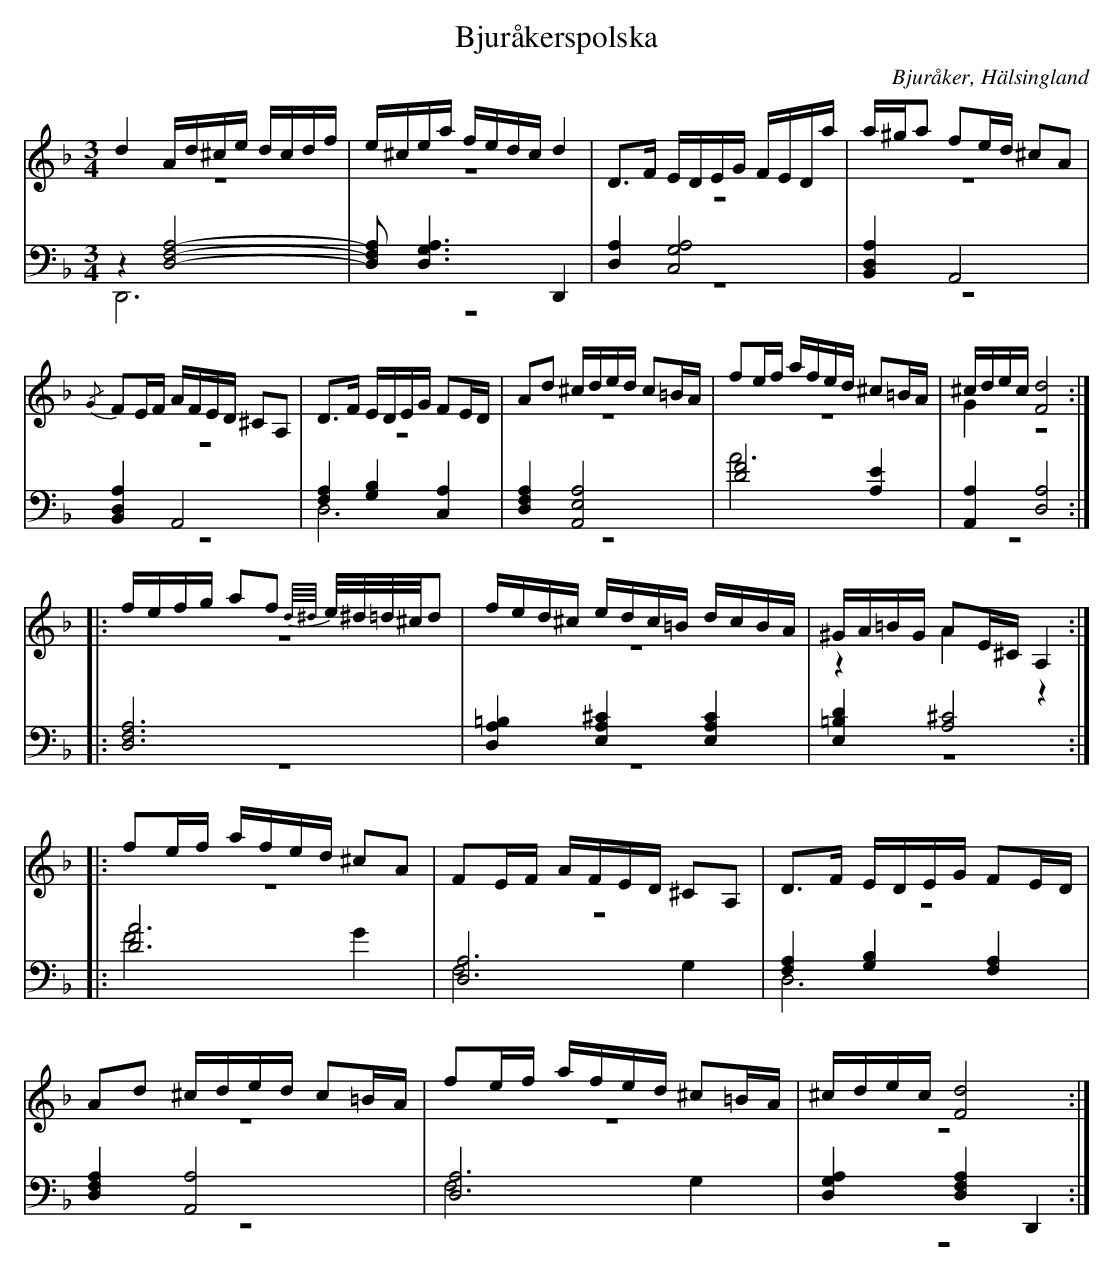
X:1
T: Bjuråkerspolska
O: Bjuråker, Hälsingland
M: 3/4
L: 1/16
K: Dm
V:1
V:2 merge
V:3
V:4 merge
V:1
d4 Ad^ce dcdf |e^cea fedc d4|D2>F2 EDEG FEDa|a^ga2 f2ed ^c2A2|
{/G}F2EF AFED ^C2A,2|D2>F2 EDEG F2ED|A2d2 ^cded c2=BA|f2ef afed ^c2=BA|^cdec [F8d8]:|
|:fefg a2f2 {d//^d//}e/^d/=d/^c/d2 |fed^c edc=B dcBA|^GA=BG A2E^C A,4:|
|:f2ef afed ^c2A2|F2EF AFED ^C2A,2|D2>F2 EDEG F2ED|
A2d2 ^cded c2=BA|f2ef afed ^c2=BA|^cdec [F8d8]:|
V:2
z12|z12|z12|z12|
z12|z12|z12|z12|G4 z8:|
|:z12|z12|z4 A4 z4:|
|:z12|z12|z12|
z12|z12|z12:|
V:3 clef=bass
z4 [D,8F,8 A,8]-|[D,2F,2 A,2] [D,6G,6A,6] D,,4|[D,4A,4] [C,8G,8A,8]|[B,,4D,4A,4] A,,8|
[B,,4D,4A,4] A,,8|[F,4A,4] [G,4B,4] [A,4C,4]|[D,4F,4A,4] [A,,8E,8A,8]|[D8F8] [A,4E4]|[A,,4A,4] [D,8A,8]:|
|:[D,12F,12A,12]|[D,4A,4=B,4] [E,4A,4^C4] [E,4A,4C4]|[E,4=B,4D4] [A,8^C8]:|
|:[D12A12]|[D,12A,12]|[F,4A,4] [G,4B,4] [F,4A,4]|
[D,4F,4A,4] [A,,8A,8]|[D,12A,12]|[D,4G,4A,4] [D,4F,4A,4] D,,4:|
V:4 clef=bass
D,,12|z12|z12|z12|
z12|D,12|z12|A12|z12:|
|:z12|z12|z12:|
|:F8 G4|F,8 G,4|D,12|
z12|F,8 G,4|z12:|
